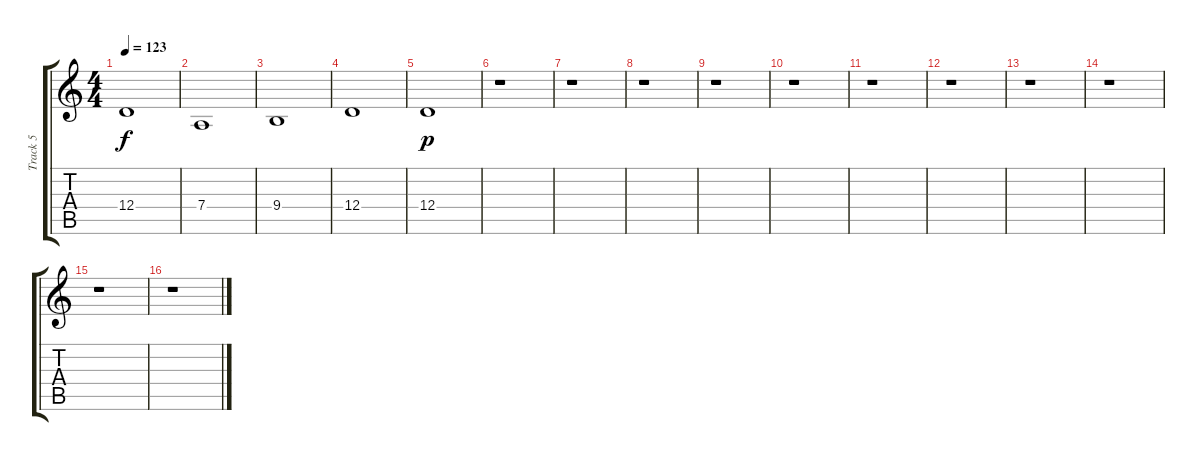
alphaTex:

\track ("Track 5" "Track 5") {instrument synthstrings1}
\staff {score tabs}
\tuning (E4 B3 G3 D3 A2 E2) {hide}
\ts (4 4)
\tempo 123
\clef g2
\ks c
12.4.1{dy f} |
7.4.1 |
9.4.1 |
12.4.1 |
12.4.1{dy p} |
r.1 |
r.1 |
r.1 |
r.1 |
r.1 |
r.1 |
r.1 |
r.1 |
r.1 |
r.1 |
r.1
